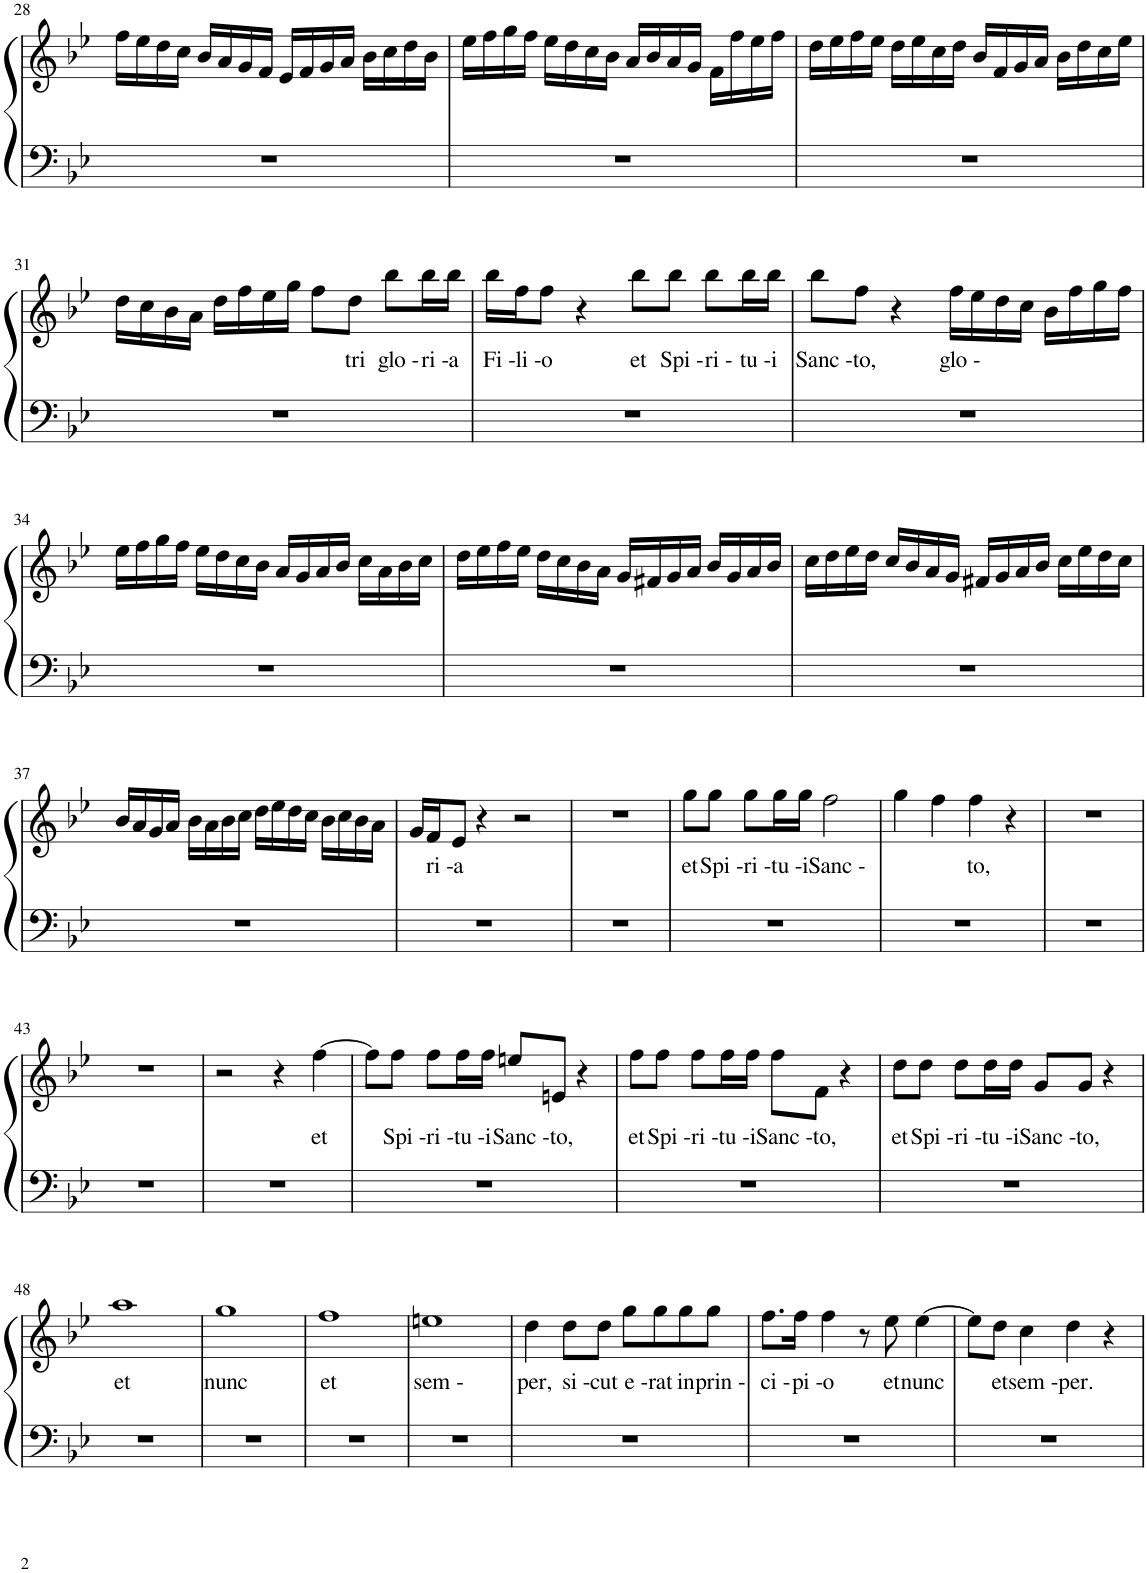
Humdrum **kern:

**kern	**kern	**text
*part1	*part1	*part1
*staff2	*staff1	*staff1
*I"Piano	*	*
*I'Pno.	*	*
!!LO:PB:g=z
*clefF4	*clefG2	*
*k[b-e-]	*k[b-e-]	*
*M4/4	*M4/4	*
*met(c)	*met(c)	*
=28	=28	=28
1r	16ff\LL	.
.	16ee-\	.
.	16dd\	.
.	16cc\JJ	.
.	16b-/LL	.
.	16a/	.
.	16g/	.
.	16f/JJ	.
.	16e-/LL	.
.	16f/	.
.	16g/	.
.	16a/JJ	.
.	16b-\LL	.
.	16cc\	.
.	16dd\	.
.	16b-\JJ	.
=29	=29	=29
1r	16ee-\LL	.
.	16ff\	.
.	16gg\	.
.	16ff\JJ	.
.	16ee-\LL	.
.	16dd\	.
.	16cc\	.
.	16b-\JJ	.
.	16a/LL	.
.	16b-/	.
.	16a/	.
.	16g/JJ	.
.	16f\LL	.
.	16ff\	.
.	16ee-\	.
.	16ff\JJ	.
=30	=30	=30
1r	16dd\LL	.
.	16ee-\	.
.	16ff\	.
.	16ee-\JJ	.
.	16dd\LL	.
.	16ee-\	.
.	16cc\	.
.	16dd\JJ	.
.	16b-/LL	.
.	16f/	.
.	16g/	.
.	16a/JJ	.
.	16b-\LL	.
.	16dd\	.
.	16cc\	.
.	16ee-\JJ	.
!!LO:LB:g=z
=31	=31	=31
1r	16dd\LL	.
.	16cc\	.
.	16b-\	.
.	16a\JJ	.
.	16dd\LL	.
.	16ff\	.
.	16ee-\	.
.	16gg\JJ	.
.	8ff\L	.
!	!	!LO:LY:b
.	8dd\J	tri
!	!	!LO:LY:b
.	8bb-\L	glo -
!	!	!LO:LY:b
.	16bb-\L	ri -
!	!	!LO:LY:b
.	16bb-\JJ	a
=32	=32	=32
!	!	!LO:LY:b
1r	16bb-\LL	Fi -
!	!	!LO:LY:b
.	16ff\J	li -
!	!	!LO:LY:b
.	8ff\J	o
.	4r	.
!	!	!LO:LY:b
.	8bb-\L	et
!	!	!LO:LY:b
.	8bb-\J	Spi -
!	!	!LO:LY:b
.	8bb-\L	ri -
!	!	!LO:LY:b
.	16bb-\L	tu -
!	!	!LO:LY:b
.	16bb-\JJ	i
=33	=33	=33
!	!	!LO:LY:b
1r	8bb-\L	Sanc -
!	!	!LO:LY:b
.	8ff\J	to,
.	4r	.
!	!	!LO:LY:b
.	16ff\LL	glo -
.	16ee-\	.
.	16dd\	.
.	16cc\JJ	.
.	16b-\LL	.
.	16ff\	.
.	16gg\	.
.	16ff\JJ	.
!!LO:LB:g=z
=34	=34	=34
1r	16ee-\LL	.
.	16ff\	.
.	16gg\	.
.	16ff\JJ	.
.	16ee-\LL	.
.	16dd\	.
.	16cc\	.
.	16b-\JJ	.
.	16a/LL	.
.	16g/	.
.	16a/	.
.	16b-/JJ	.
.	16cc\LL	.
.	16a\	.
.	16b-\	.
.	16cc\JJ	.
=35	=35	=35
1r	16dd\LL	.
.	16ee-\	.
.	16ff\	.
.	16ee-\JJ	.
.	16dd\LL	.
.	16cc\	.
.	16b-\	.
.	16a\JJ	.
.	16g/LL	.
.	16f#X/	.
.	16g/	.
.	16a/JJ	.
.	16b-/LL	.
.	16g/	.
.	16a/	.
.	16b-/JJ	.
=36	=36	=36
1r	16cc\LL	.
.	16dd\	.
.	16ee-\	.
.	16dd\JJ	.
.	16cc/LL	.
.	16b-/	.
.	16a/	.
.	16g/JJ	.
.	16f#X/LL	.
.	16g/	.
.	16a/	.
.	16b-/JJ	.
.	16cc\LL	.
.	16ee-\	.
.	16dd\	.
.	16cc\JJ	.
!!LO:LB:g=z
=37	=37	=37
1r	16b-/LL	.
.	16a/	.
.	16g/	.
.	16a/JJ	.
.	16b-\LL	.
.	16a\	.
.	16b-\	.
.	16cc\JJ	.
.	16dd\LL	.
.	16ee-\	.
.	16dd\	.
.	16cc\JJ	.
.	16b-\LL	.
.	16cc\	.
.	16b-\	.
.	16a\JJ	.
=38	=38	=38
1r	16g/LL	.
!	!	!LO:LY:b
.	16f/J	ri -
!	!	!LO:LY:b
.	8e-/J	a
.	4r	.
.	2r	.
=39	=39	=39
1r	1r	.
=40	=40	=40
!	!	!LO:LY:b
1r	8gg\L	et
!	!	!LO:LY:b
.	8gg\J	Spi -
!	!	!LO:LY:b
.	8gg\L	ri -
!	!	!LO:LY:b
.	16gg\L	tu -
!	!	!LO:LY:b
.	16gg\JJ	i
!	!	!LO:LY:b
.	2ff\	Sanc -
=41	=41	=41
1r	4gg\	.
.	4ff\	.
!	!	!LO:LY:b
.	4ff\	to,
.	4r	.
=42	=42	=42
1r	1r	.
!!LO:LB:g=z
=43	=43	=43
1r	1r	.
=44	=44	=44
1r	2r	.
.	4r	.
!	!	!LO:LY:b
.	[4ff\	et
=45	=45	=45
1r	8ff\L]	.
!	!	!LO:LY:b
.	8ff\J	Spi -
!	!	!LO:LY:b
.	8ff\L	ri -
!	!	!LO:LY:b
.	16ff\L	tu -
!	!	!LO:LY:b
.	16ff\JJ	i
!	!	!LO:LY:b
.	8een/L	Sanc -
!	!	!LO:LY:b
.	8en/J	to,
.	4r	.
=46	=46	=46
!	!	!LO:LY:b
1r	8ff\L	et
!	!	!LO:LY:b
.	8ff\J	Spi -
!	!	!LO:LY:b
.	8ff\L	ri -
!	!	!LO:LY:b
.	16ff\L	tu -
!	!	!LO:LY:b
.	16ff\JJ	i
!	!	!LO:LY:b
.	8ff\L	Sanc -
!	!	!LO:LY:b
.	8f\J	to,
.	4r	.
=47	=47	=47
!	!	!LO:LY:b
1r	8dd\L	et
!	!	!LO:LY:b
.	8dd\J	Spi -
!	!	!LO:LY:b
.	8dd\L	ri -
!	!	!LO:LY:b
.	16dd\L	tu -
!	!	!LO:LY:b
.	16dd\JJ	i
!	!	!LO:LY:b
.	8g/L	Sanc -
!	!	!LO:LY:b
.	8g/J	to,
.	4r	.
!!LO:LB:g=z
=48	=48	=48
!	!	!LO:LY:b
1r	1aa	et
=49	=49	=49
!	!	!LO:LY:b
1r	1gg	nunc
=50	=50	=50
!	!	!LO:LY:b
1r	1ff	et
=51	=51	=51
!	!	!LO:LY:b
1r	1een	sem -
=52	=52	=52
!	!	!LO:LY:b
1r	4dd\	per,
!	!	!LO:LY:b
.	8dd\L	si -
!	!	!LO:LY:b
.	8dd\J	cut
!	!	!LO:LY:b
.	8gg\L	e -
!	!	!LO:LY:b
.	8gg\	rat
!	!	!LO:LY:b
.	8gg\	in
!	!	!LO:LY:b
.	8gg\J	prin -
=53	=53	=53
!	!	!LO:LY:b
1r	8.ff\L	ci -
!	!	!LO:LY:b
.	16ff\Jk	pi -
!	!	!LO:LY:b
.	4ff\	o
.	8r	.
!	!	!LO:LY:b
.	8ee-\	et
!	!	!LO:LY:b
.	[4ee-\	nunc
=54	=54	=54
1r	8ee-\L]	.
!	!	!LO:LY:b
.	8dd\J	et
!	!	!LO:LY:b
.	4cc\	sem -
!	!	!LO:LY:b
.	4dd\	per.
.	4r	.
=	=	=
*-	*-	*-
